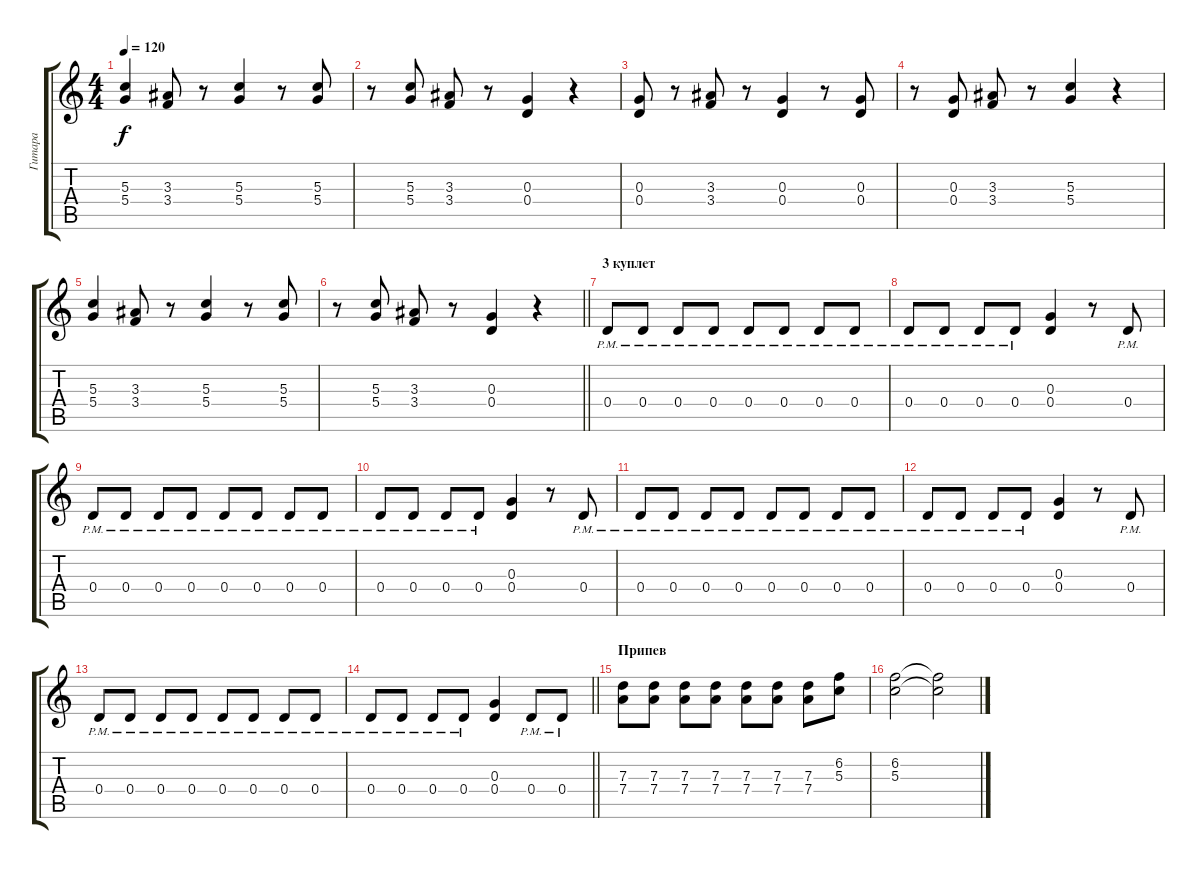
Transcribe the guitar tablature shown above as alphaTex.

\track ("Гитара" "Гитара") {instrument overdrivenguitar}
\staff {score tabs}
\tuning (E4 B3 G3 D3 A2 E2) {hide}
\ts (4 4)
\tempo 120
\clef g2
\ks c
(5.3 5.4).4{dy f} (3.3 3.4).8 r.8 (5.3 5.4).4 r.8 (5.3 5.4).8 |
r.8 (5.3 5.4).8 (3.3 3.4).8 r.8 (0.3 0.4).4 r.4 |
(0.3 0.4).8 r.8 (3.3 3.4).8 r.8 (0.3 0.4).4 r.8 (0.3 0.4).8 |
r.8 (0.3 0.4).8 (3.3 3.4).8 r.8 (5.3 5.4).4 r.4 |
(5.3 5.4).4 (3.3 3.4).8 r.8 (5.3 5.4).4 r.8 (5.3 5.4).8 |
\barLineRight lightlight
r.8 (5.3 5.4).8 (3.3 3.4).8 r.8 (0.3 0.4).4 r.4 |
\section ("" "3 куплет")
0.4{pm}.8 0.4{pm}.8 0.4{pm}.8 0.4{pm}.8 0.4{pm}.8 0.4{pm}.8 0.4{pm}.8 0.4{pm}.8 |
0.4{pm}.8 0.4{pm}.8 0.4{pm}.8 0.4{pm}.8 (0.3 0.4).4 r.8 0.4{pm}.8 |
0.4{pm}.8 0.4{pm}.8 0.4{pm}.8 0.4{pm}.8 0.4{pm}.8 0.4{pm}.8 0.4{pm}.8 0.4{pm}.8 |
0.4{pm}.8 0.4{pm}.8 0.4{pm}.8 0.4{pm}.8 (0.3 0.4).4 r.8 0.4{pm}.8 |
0.4{pm}.8 0.4{pm}.8 0.4{pm}.8 0.4{pm}.8 0.4{pm}.8 0.4{pm}.8 0.4{pm}.8 0.4{pm}.8 |
0.4{pm}.8 0.4{pm}.8 0.4{pm}.8 0.4{pm}.8 (0.3 0.4).4 r.8 0.4{pm}.8 |
0.4{pm}.8 0.4{pm}.8 0.4{pm}.8 0.4{pm}.8 0.4{pm}.8 0.4{pm}.8 0.4{pm}.8 0.4{pm}.8 |
\barLineRight lightlight
0.4{pm}.8 0.4{pm}.8 0.4{pm}.8 0.4{pm}.8 (0.3 0.4).4 0.4{pm}.8 0.4{pm}.8 |
\section ("" "Припев")
(7.3 7.4).8 (7.3 7.4).8 (7.3 7.4).8 (7.3 7.4).8 (7.3 7.4).8 (7.3 7.4).8 (7.3 7.4).8 (6.2 5.3).8 |
(6.2 5.3).2 (6.2{t} 5.3{t}).2
